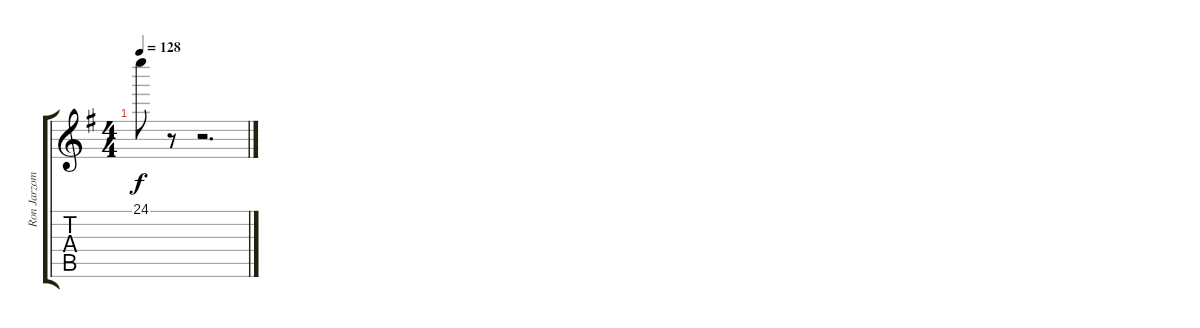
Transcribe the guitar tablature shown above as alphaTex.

\track ("Ron Jarzombek (Right Channel)" "Ron Jarzom") {instrument distortionguitar}
\staff {score tabs}
\tuning (E4 B3 G3 D3 A2 E2) {hide}
\ts (4 4)
\tempo 128
\clef g2
\ks eminor
24.1.8{dy f} r.8 r.2{d}
